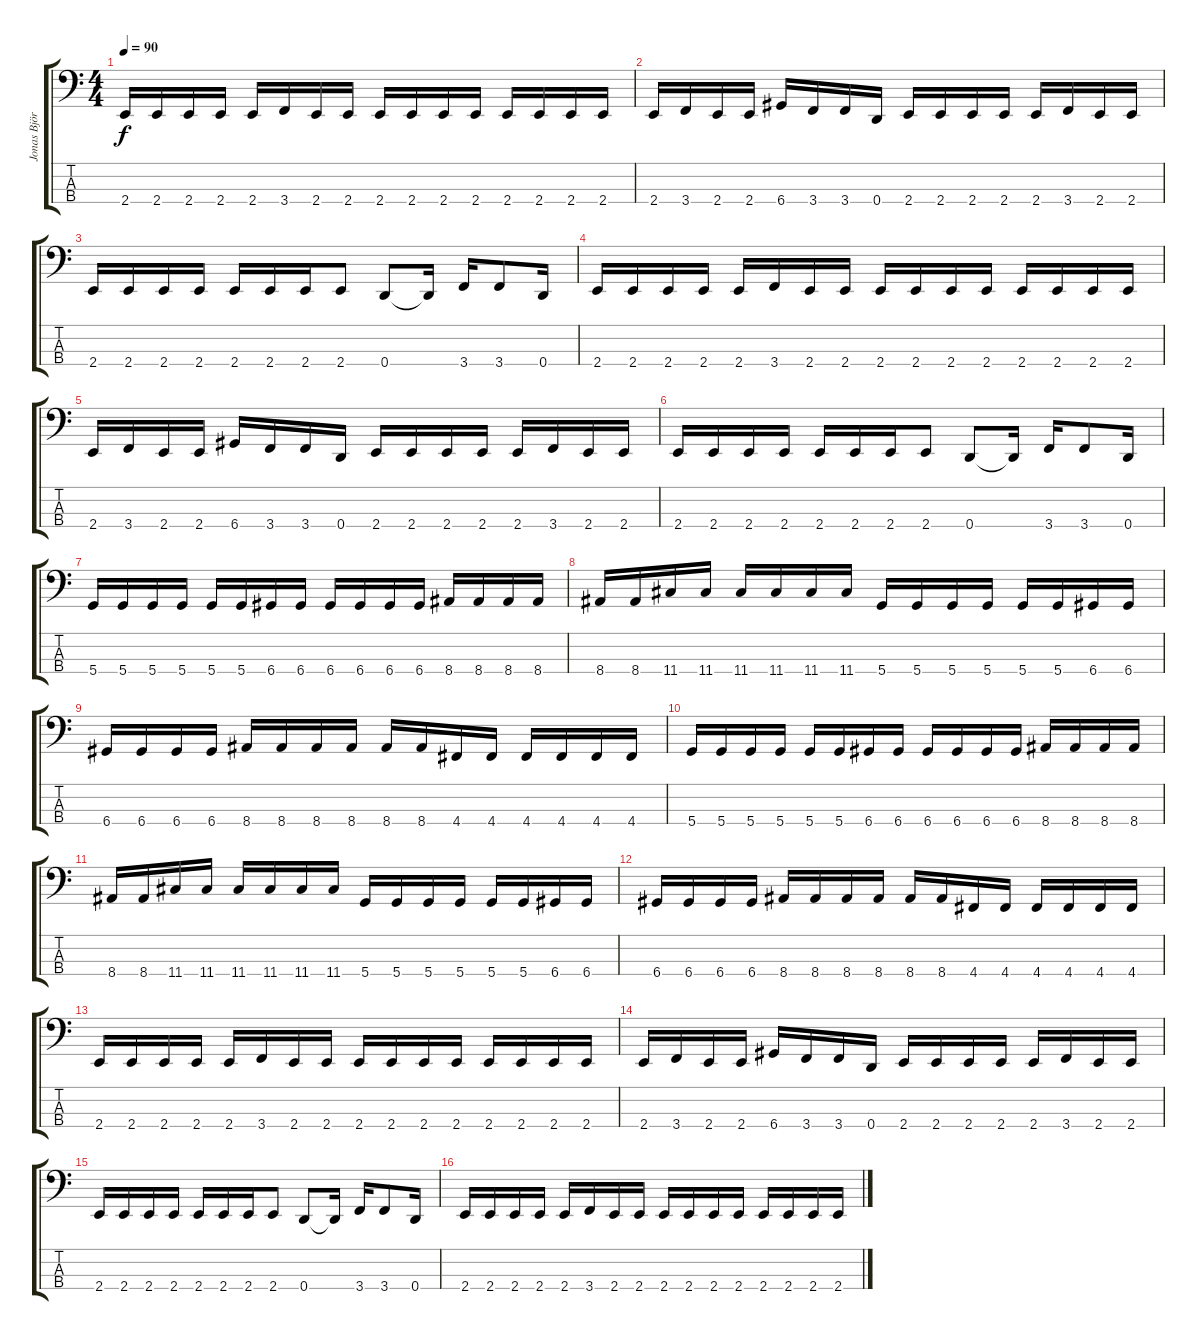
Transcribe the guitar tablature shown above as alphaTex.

\track ("Jonas Björler" "Jonas Björ") {instrument electricbasspick}
\staff {score tabs}
\tuning (F2 C2 G1 D1) {hide}
\ts (4 4)
\tempo 90
\clef f4
\ks c
2.4.16{dy f instrument electricbasspick} 2.4.16 2.4.16 2.4.16 2.4.16 3.4.16 2.4.16 2.4.16 2.4.16 2.4.16 2.4.16 2.4.16 2.4.16 2.4.16 2.4.16 2.4.16 |
2.4.16 3.4.16 2.4.16 2.4.16 6.4.16 3.4.16 3.4.16 0.4.16 2.4.16 2.4.16 2.4.16 2.4.16 2.4.16 3.4.16 2.4.16 2.4.16 |
2.4.16 2.4.16 2.4.16 2.4.16 2.4.16 2.4.16 2.4.16 2.4.8 0.4.8 0.4{t}.16 3.4.16 3.4.8 0.4.16 |
2.4.16 2.4.16 2.4.16 2.4.16 2.4.16 3.4.16 2.4.16 2.4.16 2.4.16 2.4.16 2.4.16 2.4.16 2.4.16 2.4.16 2.4.16 2.4.16 |
2.4.16 3.4.16 2.4.16 2.4.16 6.4.16 3.4.16 3.4.16 0.4.16 2.4.16 2.4.16 2.4.16 2.4.16 2.4.16 3.4.16 2.4.16 2.4.16 |
2.4.16 2.4.16 2.4.16 2.4.16 2.4.16 2.4.16 2.4.16 2.4.8 0.4.8 0.4{t}.16 3.4.16 3.4.8 0.4.16 |
5.4.16 5.4.16 5.4.16 5.4.16 5.4.16 5.4.16 6.4.16 6.4.16 6.4.16 6.4.16 6.4.16 6.4.16 8.4.16 8.4.16 8.4.16 8.4.16 |
8.4.16 8.4.16 11.4.16 11.4.16 11.4.16 11.4.16 11.4.16 11.4.16 5.4.16 5.4.16 5.4.16 5.4.16 5.4.16 5.4.16 6.4.16 6.4.16 |
6.4.16 6.4.16 6.4.16 6.4.16 8.4.16 8.4.16 8.4.16 8.4.16 8.4.16 8.4.16 4.4.16 4.4.16 4.4.16 4.4.16 4.4.16 4.4.16 |
5.4.16 5.4.16 5.4.16 5.4.16 5.4.16 5.4.16 6.4.16 6.4.16 6.4.16 6.4.16 6.4.16 6.4.16 8.4.16 8.4.16 8.4.16 8.4.16 |
8.4.16 8.4.16 11.4.16 11.4.16 11.4.16 11.4.16 11.4.16 11.4.16 5.4.16 5.4.16 5.4.16 5.4.16 5.4.16 5.4.16 6.4.16 6.4.16 |
6.4.16 6.4.16 6.4.16 6.4.16 8.4.16 8.4.16 8.4.16 8.4.16 8.4.16 8.4.16 4.4.16 4.4.16 4.4.16 4.4.16 4.4.16 4.4.16 |
2.4.16 2.4.16 2.4.16 2.4.16 2.4.16 3.4.16 2.4.16 2.4.16 2.4.16 2.4.16 2.4.16 2.4.16 2.4.16 2.4.16 2.4.16 2.4.16 |
2.4.16 3.4.16 2.4.16 2.4.16 6.4.16 3.4.16 3.4.16 0.4.16 2.4.16 2.4.16 2.4.16 2.4.16 2.4.16 3.4.16 2.4.16 2.4.16 |
2.4.16 2.4.16 2.4.16 2.4.16 2.4.16 2.4.16 2.4.16 2.4.8 0.4.8 0.4{t}.16 3.4.16 3.4.8 0.4.16 |
2.4.16 2.4.16 2.4.16 2.4.16 2.4.16 3.4.16 2.4.16 2.4.16 2.4.16 2.4.16 2.4.16 2.4.16 2.4.16 2.4.16 2.4.16 2.4.16
